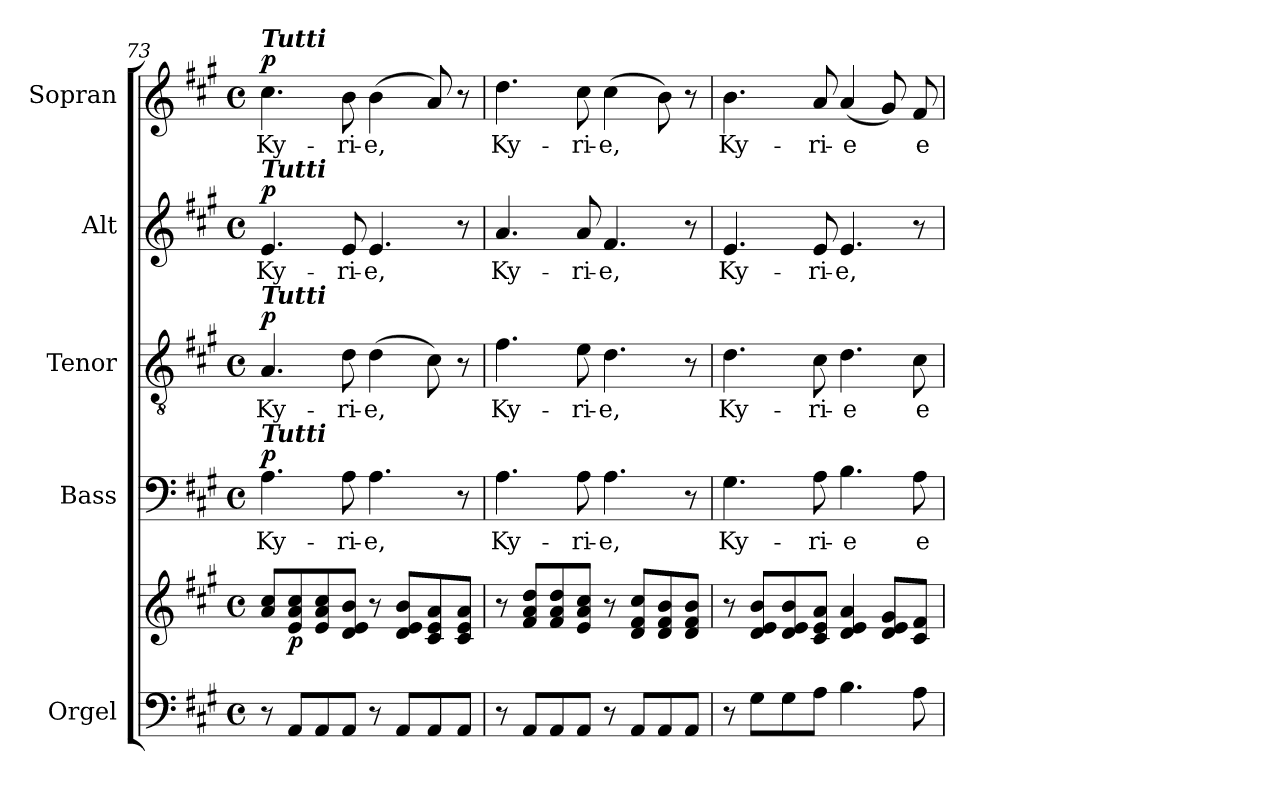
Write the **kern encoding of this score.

**kern	**kern	**dynam	**kern	**text	**dynam	**kern	**text	**dynam	**kern	**text	**dynam	**kern	**text	**dynam
*part5	*part5	*part5	*part4	*part4	*part4	*part3	*part3	*part3	*part2	*part2	*part2	*part1	*part1	*part1
*staff6	*staff5	*staff5/6	*staff4	*staff4	*staff4	*staff3	*staff3	*staff3	*staff2	*staff2	*staff2	*staff1	*staff1	*staff1
*I"Orgel	*	*	*I"Bass	*	*	*I"Tenor	*	*	*I"Alt	*	*	*I"Sopran	*	*
*I'Org.	*	*	*I'B.	*	*	*I'T.	*	*	*I'A.	*	*	*I'S.	*	*
!!LO:LB:g=z
*clefF4	*clefG2	*	*clefF4	*	*	*clefGv2	*	*	*clefG2	*	*	*clefG2	*	*
*k[f#c#g#]	*k[f#c#g#]	*	*k[f#c#g#]	*	*	*k[f#c#g#]	*	*	*k[f#c#g#]	*	*	*k[f#c#g#]	*	*
*A:	*A:	*	*A:	*	*	*A:	*	*	*A:	*	*	*A:	*	*
*M4/4	*M4/4	*	*M4/4	*	*	*M4/4	*	*	*M4/4	*	*	*M4/4	*	*
*met(c)	*met(c)	*	*met(c)	*	*	*met(c)	*	*	*met(c)	*	*	*met(c)	*	*
=73	=73	=73	=73	=73	=73	=73	=73	=73	=73	=73	=73	=73	=73	=73
!	!	!	!	!	!	!	!	!	!	!	!	!LO:TX:a:Bi:t=Tutti	!	!
!	!	!	!	!	!	!	!	!	!LO:TX:a:Bi:t=Tutti	!	!	!	!	!
!	!	!	!	!	!	!LO:TX:a:Bi:t=Tutti	!	!	!	!	!	!	!	!
!	!	!	!LO:TX:a:Bi:t=Tutti	!	!	!	!	!	!	!	!	!	!	!
!	!	!	!	!LO:LY:b	!LO:DY:a	!	!LO:LY:b	!LO:DY:a	!	!LO:LY:b	!LO:DY:a	!	!LO:LY:b	!LO:DY:a
8r	8a/ 8cc#/L	.	4.A\	Ky-	p	4.A/	Ky-	p	4.e/	Ky-	p	4.cc#\	Ky-	p
!	!	!LO:DY:b	!	!	!	!	!	!	!	!	!	!	!	!
8AA/L	8e/ 8a/ 8cc#/	p	.	.	.	.	.	.	.	.	.	.	.	.
8AA/	8e/ 8a/ 8cc#/	.	.	.	.	.	.	.	.	.	.	.	.	.
!	!	!	!	!LO:LY:b	!	!	!LO:LY:b	!	!	!LO:LY:b	!	!	!LO:LY:b	!
8AA/J	8d/ 8e/ 8b/J	.	8A\	-ri-	.	8d\	-ri-	.	8e/	-ri-	.	8b\	-ri-	.
!	!	!	!	!LO:LY:b	!	!	!LO:LY:b	!	!	!LO:LY:b	!	!	!LO:LY:b	!
8r	8r	.	4.A\	-e,	.	(>4d\	-e,	.	4.e/	-e,	.	(>4b\	-e,	.
8AA/L	8d/ 8e/ 8b/L	.	.	.	.	.	.	.	.	.	.	.	.	.
8AA/	8c#/ 8e/ 8a/	.	.	.	.	8c#\)	.	.	.	.	.	8a/)	.	.
8AA/J	8c#/ 8e/ 8a/J	.	8r	.	.	8r	.	.	8r	.	.	8r	.	.
=74	=74	=74	=74	=74	=74	=74	=74	=74	=74	=74	=74	=74	=74	=74
!	!	!	!	!LO:LY:b	!	!	!LO:LY:b	!	!	!LO:LY:b	!	!	!LO:LY:b	!
8r	8r	.	4.A\	Ky-	.	4.f#\	Ky-	.	4.a/	Ky-	.	4.dd\	Ky-	.
8AA/L	8f#/ 8a/ 8dd/L	.	.	.	.	.	.	.	.	.	.	.	.	.
8AA/	8f#/ 8a/ 8dd/	.	.	.	.	.	.	.	.	.	.	.	.	.
!	!	!	!	!LO:LY:b	!	!	!LO:LY:b	!	!	!LO:LY:b	!	!	!LO:LY:b	!
8AA/J	8e/ 8a/ 8cc#/J	.	8A\	-ri-	.	8e\	-ri-	.	8a/	-ri-	.	8cc#\	-ri-	.
!	!	!	!	!LO:LY:b	!	!	!LO:LY:b	!	!	!LO:LY:b	!	!	!LO:LY:b	!
8r	8r	.	4.A\	-e,	.	4.d\	-e,	.	4.f#/	-e,	.	(>4cc#\	-e,	.
8AA/L	8d/ 8f#/ 8cc#/L	.	.	.	.	.	.	.	.	.	.	.	.	.
8AA/	8d/ 8f#/ 8b/	.	.	.	.	.	.	.	.	.	.	8b\)	.	.
8AA/J	8d/ 8f#/ 8b/J	.	8r	.	.	8r	.	.	8r	.	.	8r	.	.
=75	=75	=75	=75	=75	=75	=75	=75	=75	=75	=75	=75	=75	=75	=75
!	!	!	!	!LO:LY:b	!	!	!LO:LY:b	!	!	!LO:LY:b	!	!	!LO:LY:b	!
8r	8r	.	4.G#\	Ky-	.	4.d\	Ky-	.	4.e/	Ky-	.	4.b\	Ky-	.
8G#\L	8d/ 8e/ 8b/L	.	.	.	.	.	.	.	.	.	.	.	.	.
8G#\	8d/ 8e/ 8b/	.	.	.	.	.	.	.	.	.	.	.	.	.
!	!	!	!	!LO:LY:b	!	!	!LO:LY:b	!	!	!LO:LY:b	!	!	!LO:LY:b	!
8A\J	8c#/ 8e/ 8a/J	.	8A\	-ri-	.	8c#\	-ri-	.	8e/	-ri-	.	8a/	-ri-	.
!	!	!	!	!LO:LY:b	!	!	!LO:LY:b	!	!	!LO:LY:b	!	!	!LO:LY:b	!
4.B\	4d/ 4e/ 4a/	.	4.B\	-e	.	4.d\	-e	.	4.e/	-e,	.	(<4a/	-e	.
.	8d/ 8e/ 8g#/L	.	.	.	.	.	.	.	.	.	.	8g#/)	.	.
!	!	!	!	!LO:LY:b	!	!	!LO:LY:b	!	!	!	!	!	!LO:LY:b	!
8A\	8c#/ 8f#/J	.	8A\	e-	.	8c#\	e-	.	8r	.	.	8f#/	e-	.
=	=	=	=	=	=	=	=	=	=	=	=	=	=	=
*-	*-	*-	*-	*-	*-	*-	*-	*-	*-	*-	*-	*-	*-	*-
